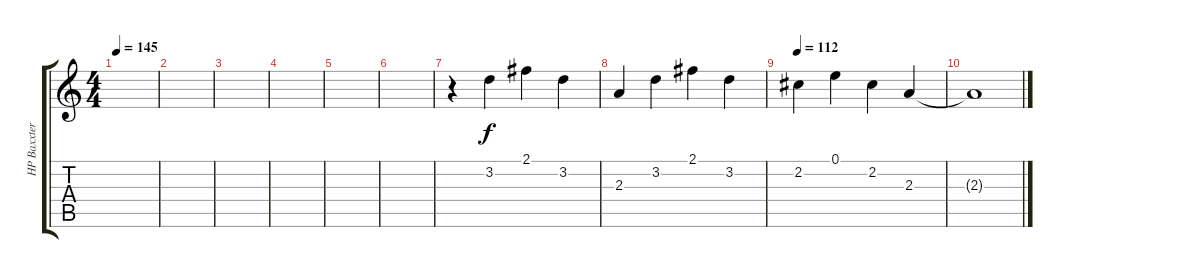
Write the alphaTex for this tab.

\track ("HP Baxxter (guitar)" "HP Baxxter") {instrument acousticguitarnylon}
\staff {score tabs}
\tuning (E4 B3 G3 D3 A2 E2) {hide}
\ts (4 4)
\tempo 145
\clef g2
\ks c
|
|
|
|
|
|
r.4{volume 12 instrument acousticguitarnylon} 3.2.4 2.1.4 3.2.4 |
2.3.4 3.2.4 2.1.4 3.2.4 |
\tempo 112
2.2.4 0.1.4 2.2.4 2.3.4 |
2.3{t}.1
